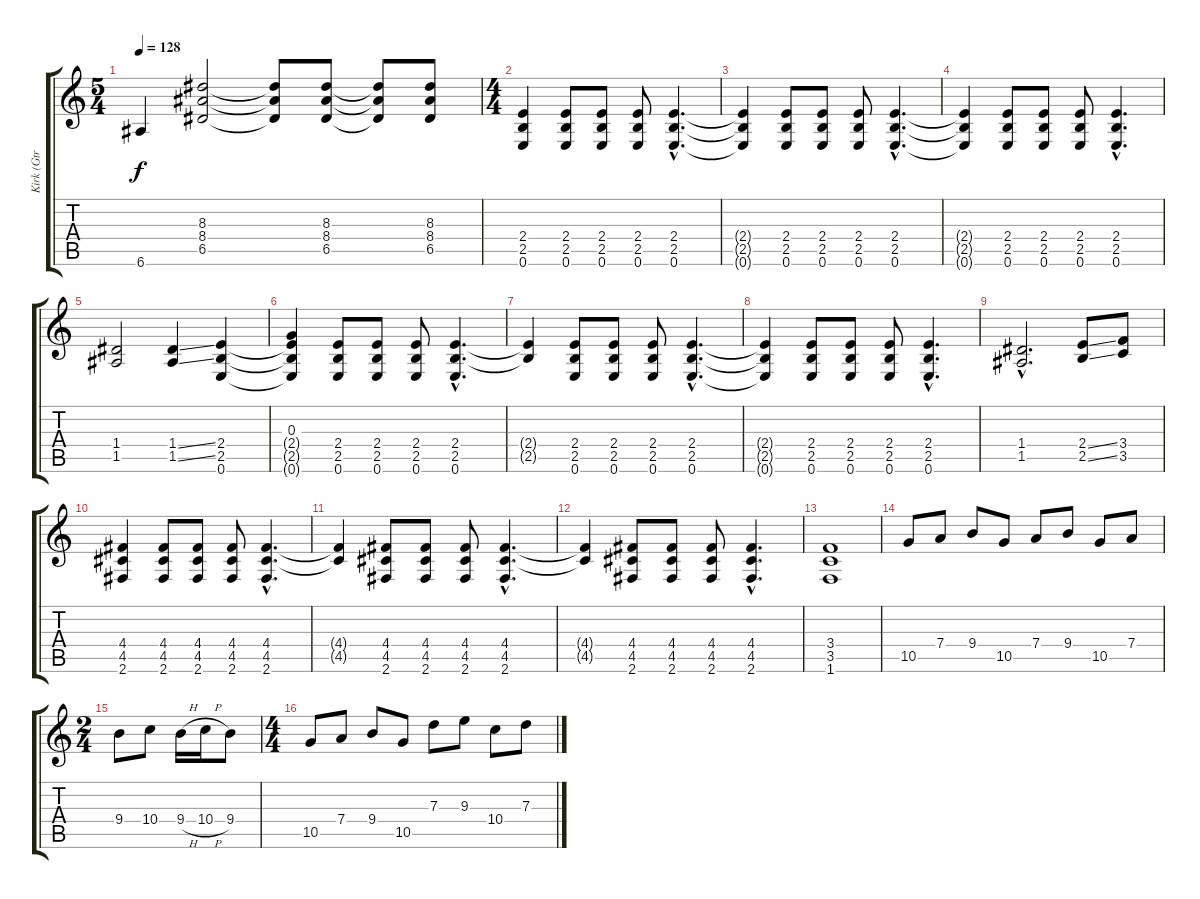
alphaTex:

\track ("Kirk (Gtr 3)" "Kirk (Gtr ") {instrument distortionguitar}
\staff {score tabs}
\tuning (E4 B3 G3 D3 A2 E2) {hide}
\ts (5 4)
\tempo 128
\clef g2
\ks c
6.6.4{dy f} (8.3 8.4 6.5).2 (8.3{t} 8.4{t} 6.5{t}).8 (8.3 8.4 6.5).8 (8.3{t} 8.4{t} 6.5{t}).8 (8.3 8.4 6.5).8 |
\ts (4 4)
(2.4 2.5 0.6).4 (2.4 2.5 0.6).8 (2.4 2.5 0.6).8 (2.4 2.5 0.6).8 (2.4{hac} 2.5{hac} 0.6{hac}).4{d} |
(2.4{t} 2.5{t} 0.6{t}).4 (2.4 2.5 0.6).8 (2.4 2.5 0.6).8 (2.4 2.5 0.6).8 (2.4{hac} 2.5{hac} 0.6{hac}).4{d} |
(2.4{t} 2.5{t} 0.6{t}).4 (2.4 2.5 0.6).8 (2.4 2.5 0.6).8 (2.4 2.5 0.6).8 (2.4{hac} 2.5{hac} 0.6{hac}).4{d} |
(1.4 1.5).2 (1.4{ss} 1.5{ss}).4 (2.4 2.5 0.6).4 |
(0.3 2.4{t} 2.5{t} 0.6{t}).4 (2.4 2.5 0.6).8 (2.4 2.5 0.6).8 (2.4 2.5 0.6).8 (2.4{hac} 2.5{hac} 0.6{hac}).4{d} |
(2.4{t} 2.5{t}).4 (2.4 2.5 0.6).8 (2.4 2.5 0.6).8 (2.4 2.5 0.6).8 (2.4{hac} 2.5{hac} 0.6{hac}).4{d} |
(2.4{t} 2.5{t} 0.6{t}).4 (2.4 2.5 0.6).8 (2.4 2.5 0.6).8 (2.4 2.5 0.6).8 (2.4{hac} 2.5{hac} 0.6{hac}).4{d} |
(1.4{hac} 1.5{hac}).2{d} (2.4{ss} 2.5{ss}).8 (3.4 3.5).8 |
(4.4 4.5 2.6).4 (4.4 4.5 2.6).8 (4.4 4.5 2.6).8 (4.4 4.5 2.6).8 (4.4{hac} 4.5{hac} 2.6{hac}).4{d} |
(4.4{t} 4.5{t}).4 (4.4 4.5 2.6).8 (4.4 4.5 2.6).8 (4.4 4.5 2.6).8 (4.4{hac} 4.5{hac} 2.6{hac}).4{d} |
(4.4{t} 4.5{t}).4 (4.4 4.5 2.6).8 (4.4 4.5 2.6).8 (4.4 4.5 2.6).8 (4.4{hac} 4.5{hac} 2.6{hac}).4{d} |
(3.4 3.5 1.6).1 |
10.5.8 7.4.8 9.4.8 10.5.8 7.4.8 9.4.8 10.5.8 7.4.8 |
\ts (2 4)
9.4.8 10.4.8 9.4{h}.16 10.4{h}.16 9.4.8 |
\ts (4 4)
10.5.8 7.4.8 9.4.8 10.5.8 7.3.8 9.3.8 10.4.8 7.3.8
